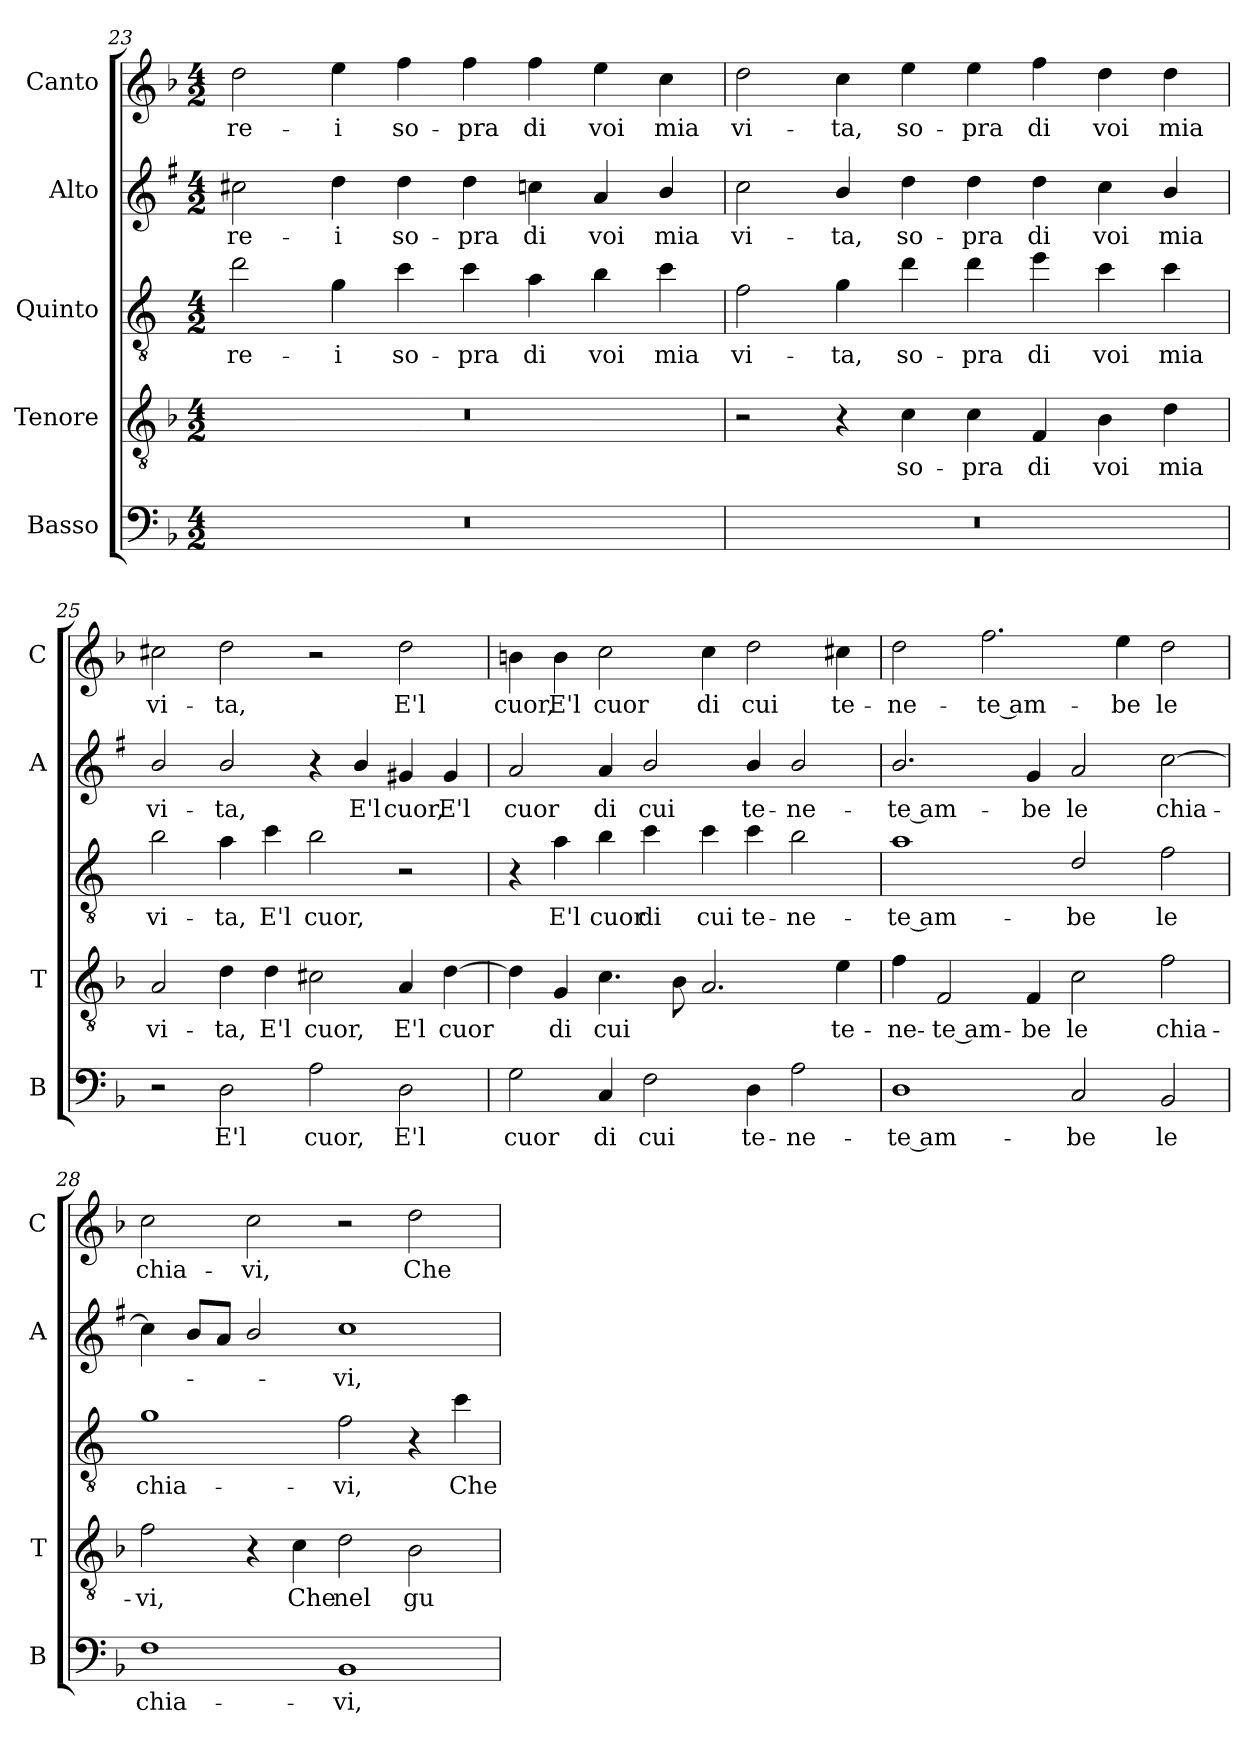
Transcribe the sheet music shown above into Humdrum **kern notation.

**kern	**text	**kern	**text	**kern	**text	**kern	**text	**kern	**text
*part5	*part5	*part4	*part4	*part3	*part3	*part2	*part2	*part1	*part1
*staff5	*staff5	*staff4	*staff4	*staff3	*staff3	*staff2	*staff2	*staff1	*staff1
*I"Basso	*	*I"Tenore	*	*I"Quinto	*	*I"Alto	*	*I"Canto	*
*I'B	*	*I'T	*	*	*	*I'A	*	*I'C	*
*clefF4	*	*clefGv2	*	*clefGv2	*	*clefG2	*	*clefG2	*
*	*	*	*	*ITrd4c7	*	*ITrd1c2	*	*	*
*k[b-]	*	*k[b-]	*	*k[b-]	*	*k[b-]	*	*k[b-]	*
*F:	*	*F:	*	*F:	*	*F:	*	*F:	*
*M4/2	*	*M4/2	*	*M4/2	*	*M4/2	*	*M4/2	*
=23	=23	=23	=23	=23	=23	=23	=23	=23	=23
!	!	!	!	!	!LO:LY:b	!	!LO:LY:b	!	!LO:LY:b
0r	.	0r	.	2g\	-re-	2bn\	-re-	2dd\	-re-
!	!	!	!	!	!LO:LY:b	!	!LO:LY:b	!	!LO:LY:b
.	.	.	.	4c\	-i	4cc\	-i	4ee\	-i
!	!	!	!	!	!LO:LY:b	!	!LO:LY:b	!	!LO:LY:b
.	.	.	.	4f\	so-	4cc\	so-	4ff\	so-
!	!	!	!	!	!LO:LY:b	!	!LO:LY:b	!	!LO:LY:b
.	.	.	.	4f\	-pra	4cc\	-pra	4ff\	-pra
!	!	!	!	!	!LO:LY:b	!	!LO:LY:b	!	!LO:LY:b
.	.	.	.	4d\	di	4b-X\	di	4ff\	di
!	!	!	!	!	!LO:LY:b	!	!LO:LY:b	!	!LO:LY:b
.	.	.	.	4e\	voi	4g/	voi	4ee\	voi
!	!	!	!	!	!LO:LY:b	!	!LO:LY:b	!	!LO:LY:b
.	.	.	.	4f\	mia	4a/	mia	4cc\	mia
!!LO:LB:g=z
=24	=24	=24	=24	=24	=24	=24	=24	=24	=24
!	!	!	!	!	!LO:LY:b	!	!LO:LY:b	!	!LO:LY:b
0r	.	2r	.	2B-\	vi-	2b-\	vi-	2dd\	vi-
!	!	!	!	!	!LO:LY:b	!	!LO:LY:b	!	!LO:LY:b
.	.	4r	.	4c\	-ta,	4a/	-ta,	4cc\	-ta,
!	!	!	!LO:LY:b	!	!LO:LY:b	!	!LO:LY:b	!	!LO:LY:b
.	.	4c\	so-	4g\	so-	4cc\	so-	4ee\	so-
!	!	!	!LO:LY:b	!	!LO:LY:b	!	!LO:LY:b	!	!LO:LY:b
.	.	4c\	-pra	4g\	-pra	4cc\	-pra	4ee\	-pra
!	!	!	!LO:LY:b	!	!LO:LY:b	!	!LO:LY:b	!	!LO:LY:b
.	.	4F/	di	4a\	di	4cc\	di	4ff\	di
!	!	!	!LO:LY:b	!	!LO:LY:b	!	!LO:LY:b	!	!LO:LY:b
.	.	4B-\	voi	4f\	voi	4b-\	voi	4dd\	voi
!	!	!	!LO:LY:b	!	!LO:LY:b	!	!LO:LY:b	!	!LO:LY:b
.	.	4d\	mia	4f\	mia	4a/	mia	4dd\	mia
=25	=25	=25	=25	=25	=25	=25	=25	=25	=25
!	!	!	!LO:LY:b	!	!LO:LY:b	!	!LO:LY:b	!	!LO:LY:b
2r	.	2A/	vi-	2e\	vi-	2a/	vi-	2cc#X\	vi-
!	!LO:LY:b	!	!LO:LY:b	!	!LO:LY:b	!	!LO:LY:b	!	!LO:LY:b
2D\	E'l	4d\	-ta,	4d\	-ta,	2a/	-ta,	2dd\	-ta,
!	!	!	!LO:LY:b	!	!LO:LY:b	!	!	!	!
.	.	4d\	E'l	4f\	E'l	.	.	.	.
!	!LO:LY:b	!	!LO:LY:b	!	!LO:LY:b	!	!	!	!
2A\	cuor,	2c#X\	cuor,	2e\	cuor,	4r	.	2r	.
!	!	!	!	!	!	!	!LO:LY:b	!	!
.	.	.	.	.	.	4a/	E'l	.	.
!	!LO:LY:b	!	!LO:LY:b	!	!	!	!LO:LY:b	!	!LO:LY:b
2D\	E'l	4A/	E'l	2r	.	4f#X/	cuor,	2dd\	E'l
!	!	!	!LO:LY:b	!	!	!	!LO:LY:b	!	!
.	.	[4d\	cuor	.	.	4f#/	E'l	.	.
=26	=26	=26	=26	=26	=26	=26	=26	=26	=26
!	!LO:LY:b	!	!	!	!	!	!LO:LY:b	!	!LO:LY:b
2G\	cuor	4d\]	.	4r	.	2g/	cuor	4bn\	cuor,
!	!	!	!LO:LY:b	!	!LO:LY:b	!	!	!	!LO:LY:b
.	.	4G/	di	4d\	E'l	.	.	4b\	E'l
!	!LO:LY:b	!	!LO:LY:b	!	!LO:LY:b	!	!LO:LY:b	!	!LO:LY:b
4C/	di	4.c\	cui	4e\	cuor	4g/	di	2cc\	cuor
!	!LO:LY:b	!	!	!	!LO:LY:b	!	!LO:LY:b	!	!
2F\	cui	.	.	4f\	di	2a/	cui	.	.
.	.	8B-\	.	.	.	.	.	.	.
!	!	!	!	!	!LO:LY:b	!	!	!	!LO:LY:b
.	.	2.A/	.	4f\	cui	.	.	4cc\	di
!	!LO:LY:b	!	!	!	!LO:LY:b	!	!LO:LY:b	!	!LO:LY:b
4D\	te-	.	.	4f\	te-	4a/	te-	2dd\	cui
!	!LO:LY:b	!	!	!	!LO:LY:b	!	!LO:LY:b	!	!
2A\	-ne-	.	.	2e\	-ne-	2a/	-ne-	.	.
!	!	!	!LO:LY:b	!	!	!	!	!	!LO:LY:b
.	.	4e\	te-	.	.	.	.	4cc#X\	te-
=27	=27	=27	=27	=27	=27	=27	=27	=27	=27
!	!LO:LY:b	!	!LO:LY:b	!	!LO:LY:b	!	!LO:LY:b	!	!LO:LY:b
1D	-te am-	4f\	-ne-	1d	-te am-	2.a/	-te am-	2dd\	-ne-
!	!	!	!LO:LY:b	!	!	!	!	!	!
.	.	2F/	-te am-	.	.	.	.	.	.
!	!	!	!	!	!	!	!	!	!LO:LY:b
.	.	.	.	.	.	.	.	2.ff\	-te am-
!	!	!	!LO:LY:b	!	!	!	!LO:LY:b	!	!
.	.	4F/	-be	.	.	4f/	-be	.	.
!	!LO:LY:b	!	!LO:LY:b	!	!LO:LY:b	!	!LO:LY:b	!	!
2C/	-be	2c\	le	2G/	-be	2g/	le	.	.
!	!	!	!	!	!	!	!	!	!LO:LY:b
.	.	.	.	.	.	.	.	4ee\	-be
!	!LO:LY:b	!	!LO:LY:b	!	!LO:LY:b	!	!LO:LY:b	!	!LO:LY:b
2BB-/	le	2f\	chia-	2B-\	le	[2b-\	chia-	2dd\	le
!!LO:LB:g=z
=28	=28	=28	=28	=28	=28	=28	=28	=28	=28
!	!LO:LY:b	!	!LO:LY:b	!	!LO:LY:b	!	!	!	!LO:LY:b
1F	chia-	2f\	-vi,	1c	chia-	4b-\]	.	2cc\	chia-
.	.	.	.	.	.	8a/L	.	.	.
.	.	.	.	.	.	8g/J	.	.	.
!	!	!	!	!	!	!	!	!	!LO:LY:b
.	.	4r	.	.	.	2a/	.	2cc\	-vi,
!	!	!	!LO:LY:b	!	!	!	!	!	!
.	.	4c\	Che	.	.	.	.	.	.
!	!LO:LY:b	!	!LO:LY:b	!	!LO:LY:b	!	!LO:LY:b	!	!
1BB-	-vi,	2d\	nel	2B-\	-vi,	1b-	-vi,	2r	.
!	!	!	!LO:LY:b	!	!	!	!	!	!LO:LY:b
.	.	2B-\	gu-	4r	.	.	.	2dd\	Che
!	!	!	!	!	!LO:LY:b	!	!	!	!
.	.	.	.	4f\	Che	.	.	.	.
=	=	=	=	=	=	=	=	=	=
*-	*-	*-	*-	*-	*-	*-	*-	*-	*-
